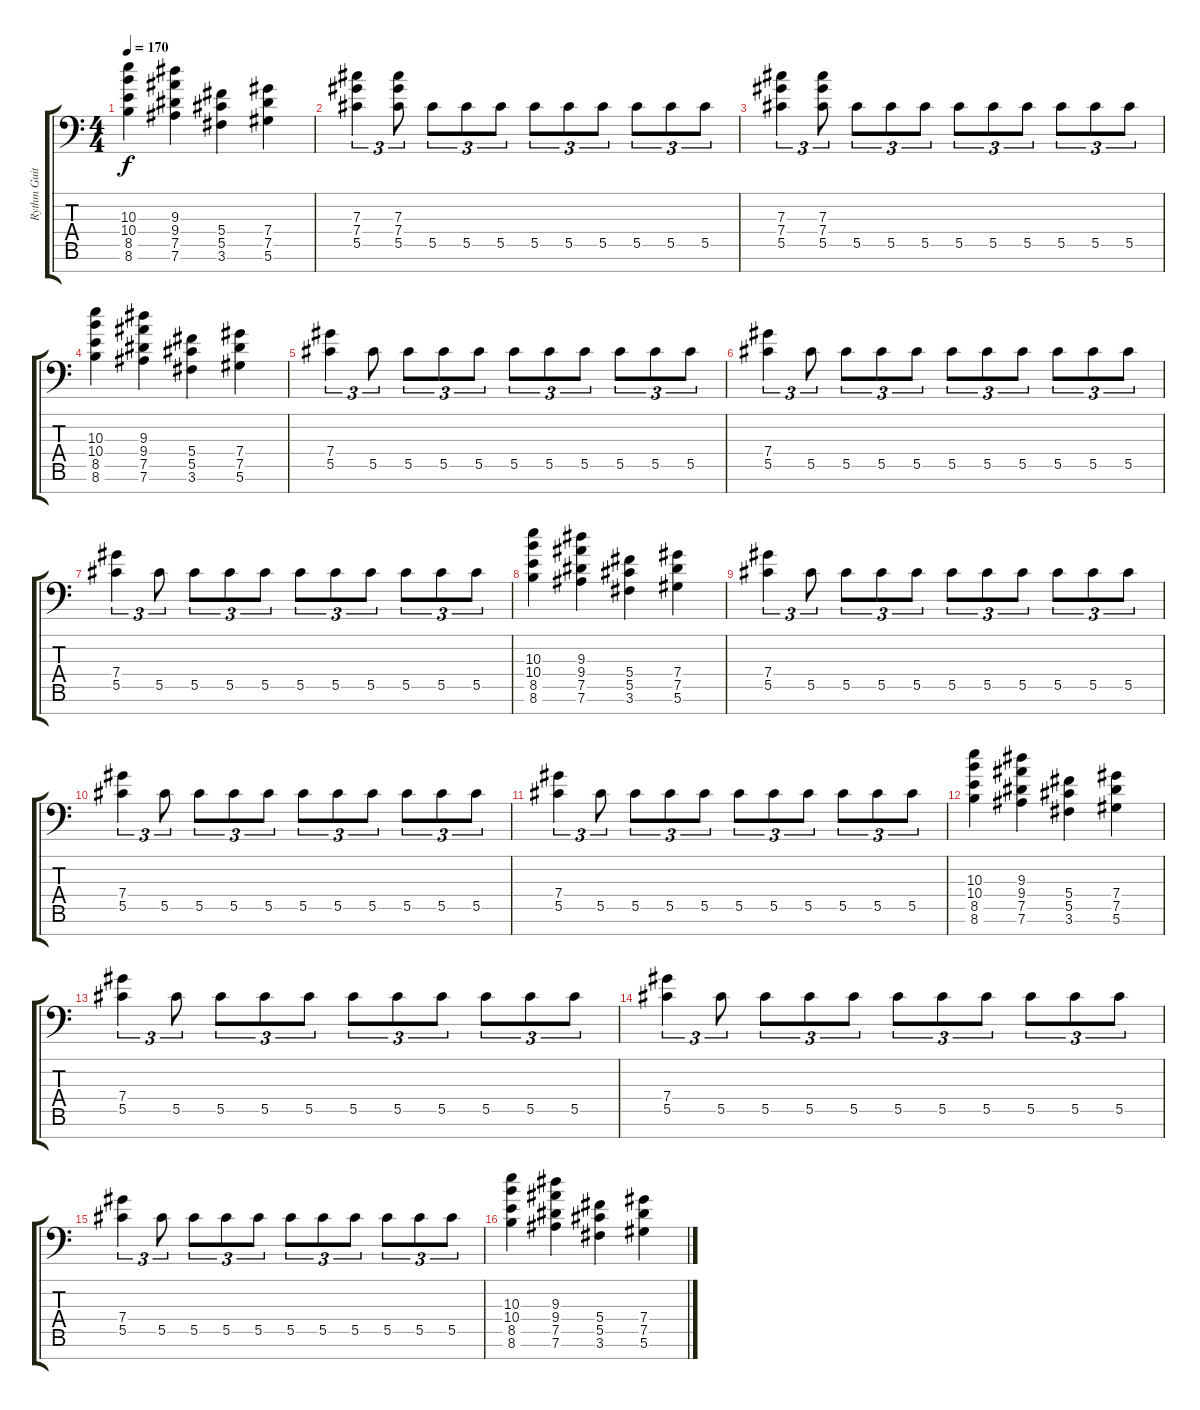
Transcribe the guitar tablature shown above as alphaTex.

\track ("Rythm Guitar" "Rythm Guit") {instrument distortionguitar}
\staff {score tabs}
\tuning (Eb4 Bb3 Gb3 Db3 Ab2 Eb2 Bb1) {hide}
\ts (4 4)
\tempo 170
\clef f4
\ks c
(10.3 10.4 8.5 8.6).4{dy f} (9.3 9.4 7.5 7.6).4 (5.4 5.5 3.6).4 (7.4 7.5 5.6).4 |
(7.3 7.4 5.5).4{tu (3 2)} (7.3 7.4 5.5).8{tu (3 2)} 5.5.8{tu (3 2)} 5.5.8{tu (3 2)} 5.5.8{tu (3 2)} 5.5.8{tu (3 2)} 5.5.8{tu (3 2)} 5.5.8{tu (3 2)} 5.5.8{tu (3 2)} 5.5.8{tu (3 2)} 5.5.8{tu (3 2)} |
(7.3 7.4 5.5).4{tu (3 2)} (7.3 7.4 5.5).8{tu (3 2)} 5.5.8{tu (3 2)} 5.5.8{tu (3 2)} 5.5.8{tu (3 2)} 5.5.8{tu (3 2)} 5.5.8{tu (3 2)} 5.5.8{tu (3 2)} 5.5.8{tu (3 2)} 5.5.8{tu (3 2)} 5.5.8{tu (3 2)} |
(10.3 10.4 8.5 8.6).4 (9.3 9.4 7.5 7.6).4 (5.4 5.5 3.6).4 (7.4 7.5 5.6).4 |
(7.4 5.5).4{tu (3 2)} 5.5.8{tu (3 2)} 5.5.8{tu (3 2)} 5.5.8{tu (3 2)} 5.5.8{tu (3 2)} 5.5.8{tu (3 2)} 5.5.8{tu (3 2)} 5.5.8{tu (3 2)} 5.5.8{tu (3 2)} 5.5.8{tu (3 2)} 5.5.8{tu (3 2)} |
(7.4 5.5).4{tu (3 2)} 5.5.8{tu (3 2)} 5.5.8{tu (3 2)} 5.5.8{tu (3 2)} 5.5.8{tu (3 2)} 5.5.8{tu (3 2)} 5.5.8{tu (3 2)} 5.5.8{tu (3 2)} 5.5.8{tu (3 2)} 5.5.8{tu (3 2)} 5.5.8{tu (3 2)} |
(7.4 5.5).4{tu (3 2)} 5.5.8{tu (3 2)} 5.5.8{tu (3 2)} 5.5.8{tu (3 2)} 5.5.8{tu (3 2)} 5.5.8{tu (3 2)} 5.5.8{tu (3 2)} 5.5.8{tu (3 2)} 5.5.8{tu (3 2)} 5.5.8{tu (3 2)} 5.5.8{tu (3 2)} |
(10.3 10.4 8.5 8.6).4 (9.3 9.4 7.5 7.6).4 (5.4 5.5 3.6).4 (7.4 7.5 5.6).4 |
(7.4 5.5).4{tu (3 2)} 5.5.8{tu (3 2)} 5.5.8{tu (3 2)} 5.5.8{tu (3 2)} 5.5.8{tu (3 2)} 5.5.8{tu (3 2)} 5.5.8{tu (3 2)} 5.5.8{tu (3 2)} 5.5.8{tu (3 2)} 5.5.8{tu (3 2)} 5.5.8{tu (3 2)} |
(7.4 5.5).4{tu (3 2)} 5.5.8{tu (3 2)} 5.5.8{tu (3 2)} 5.5.8{tu (3 2)} 5.5.8{tu (3 2)} 5.5.8{tu (3 2)} 5.5.8{tu (3 2)} 5.5.8{tu (3 2)} 5.5.8{tu (3 2)} 5.5.8{tu (3 2)} 5.5.8{tu (3 2)} |
(7.4 5.5).4{tu (3 2)} 5.5.8{tu (3 2)} 5.5.8{tu (3 2)} 5.5.8{tu (3 2)} 5.5.8{tu (3 2)} 5.5.8{tu (3 2)} 5.5.8{tu (3 2)} 5.5.8{tu (3 2)} 5.5.8{tu (3 2)} 5.5.8{tu (3 2)} 5.5.8{tu (3 2)} |
(10.3 10.4 8.5 8.6).4 (9.3 9.4 7.5 7.6).4 (5.4 5.5 3.6).4 (7.4 7.5 5.6).4 |
(7.4 5.5).4{tu (3 2)} 5.5.8{tu (3 2)} 5.5.8{tu (3 2)} 5.5.8{tu (3 2)} 5.5.8{tu (3 2)} 5.5.8{tu (3 2)} 5.5.8{tu (3 2)} 5.5.8{tu (3 2)} 5.5.8{tu (3 2)} 5.5.8{tu (3 2)} 5.5.8{tu (3 2)} |
(7.4 5.5).4{tu (3 2)} 5.5.8{tu (3 2)} 5.5.8{tu (3 2)} 5.5.8{tu (3 2)} 5.5.8{tu (3 2)} 5.5.8{tu (3 2)} 5.5.8{tu (3 2)} 5.5.8{tu (3 2)} 5.5.8{tu (3 2)} 5.5.8{tu (3 2)} 5.5.8{tu (3 2)} |
(7.4 5.5).4{tu (3 2)} 5.5.8{tu (3 2)} 5.5.8{tu (3 2)} 5.5.8{tu (3 2)} 5.5.8{tu (3 2)} 5.5.8{tu (3 2)} 5.5.8{tu (3 2)} 5.5.8{tu (3 2)} 5.5.8{tu (3 2)} 5.5.8{tu (3 2)} 5.5.8{tu (3 2)} |
(10.3 10.4 8.5 8.6).4 (9.3 9.4 7.5 7.6).4 (5.4 5.5 3.6).4 (7.4 7.5 5.6).4
